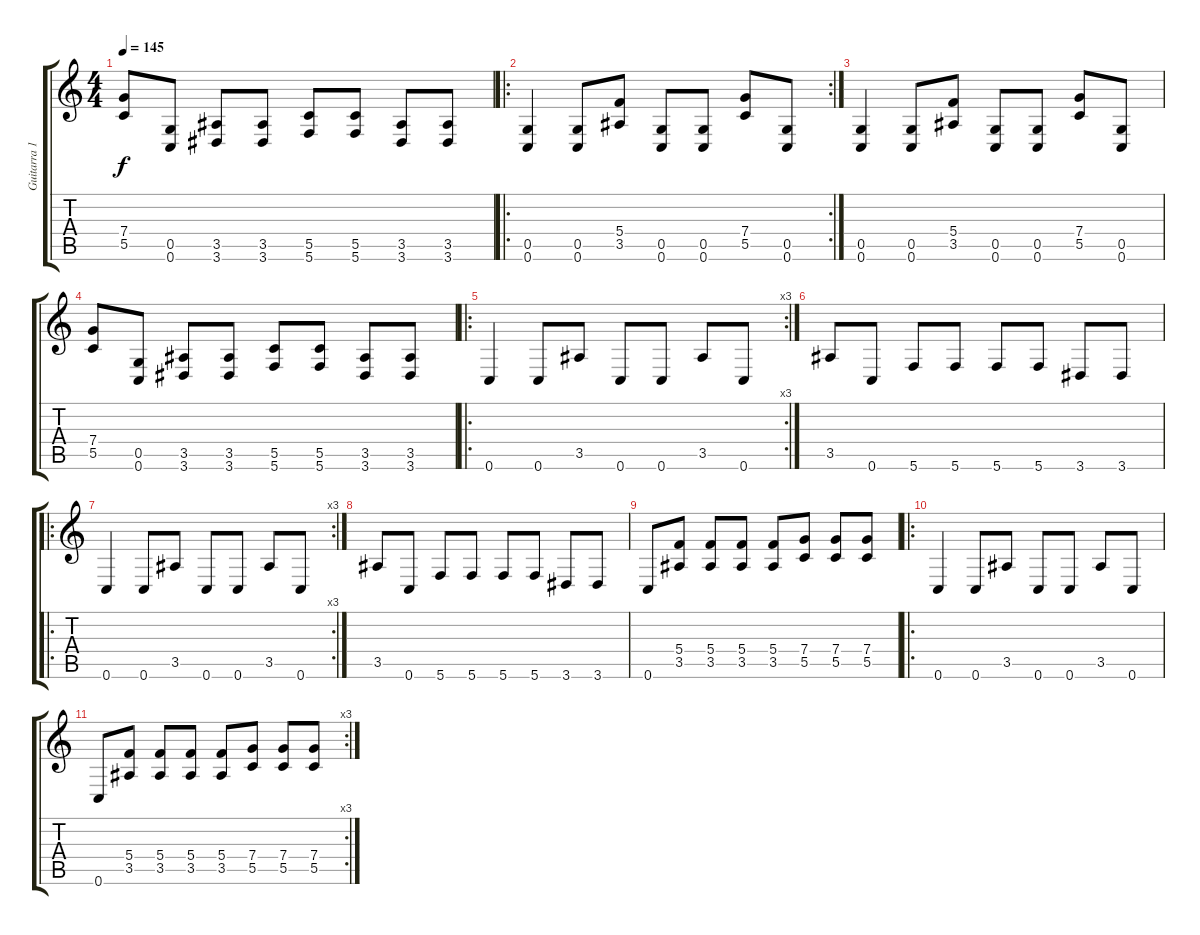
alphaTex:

\track ("Guitarra 1" "Guitarra 1") {instrument distortionguitar}
\staff {score tabs}
\tuning (D4 A3 F3 C3 G2 C2) {hide}
\ts (4 4)
\tempo 145
\clef g2
\ks c
(7.4 5.5).8{dy f} (0.5 0.6).8 (3.5 3.6).8 (3.5 3.6).8 (5.5 5.6).8 (5.5 5.6).8 (3.5 3.6).8 (3.5 3.6).8 |
\ro
\rc 2
(0.5 0.6).4 (0.5 0.6).8 (5.4 3.5).8 (0.5 0.6).8 (0.5 0.6).8 (7.4 5.5).8 (0.5 0.6).8 |
(0.5 0.6).4 (0.5 0.6).8 (5.4 3.5).8 (0.5 0.6).8 (0.5 0.6).8 (7.4 5.5).8 (0.5 0.6).8 |
(7.4 5.5).8 (0.5 0.6).8 (3.5 3.6).8 (3.5 3.6).8 (5.5 5.6).8 (5.5 5.6).8 (3.5 3.6).8 (3.5 3.6).8 |
\ro
\rc 3
0.6.4 0.6.8 3.5.8 0.6.8 0.6.8 3.5.8 0.6.8 |
3.5.8 0.6.8 5.6.8 5.6.8 5.6.8 5.6.8 3.6.8 3.6.8 |
\ro
\rc 3
0.6.4 0.6.8 3.5.8 0.6.8 0.6.8 3.5.8 0.6.8 |
3.5.8 0.6.8 5.6.8 5.6.8 5.6.8 5.6.8 3.6.8 3.6.8 |
0.6.8 (5.4 3.5).8 (5.4 3.5).8 (5.4 3.5).8 (5.4 3.5).8 (7.4 5.5).8 (7.4 5.5).8 (7.4 5.5).8 |
\ro
0.6.4 0.6.8 3.5.8 0.6.8 0.6.8 3.5.8 0.6.8 |
\rc 3
0.6.8 (5.4 3.5).8 (5.4 3.5).8 (5.4 3.5).8 (5.4 3.5).8 (7.4 5.5).8 (7.4 5.5).8 (7.4 5.5).8
